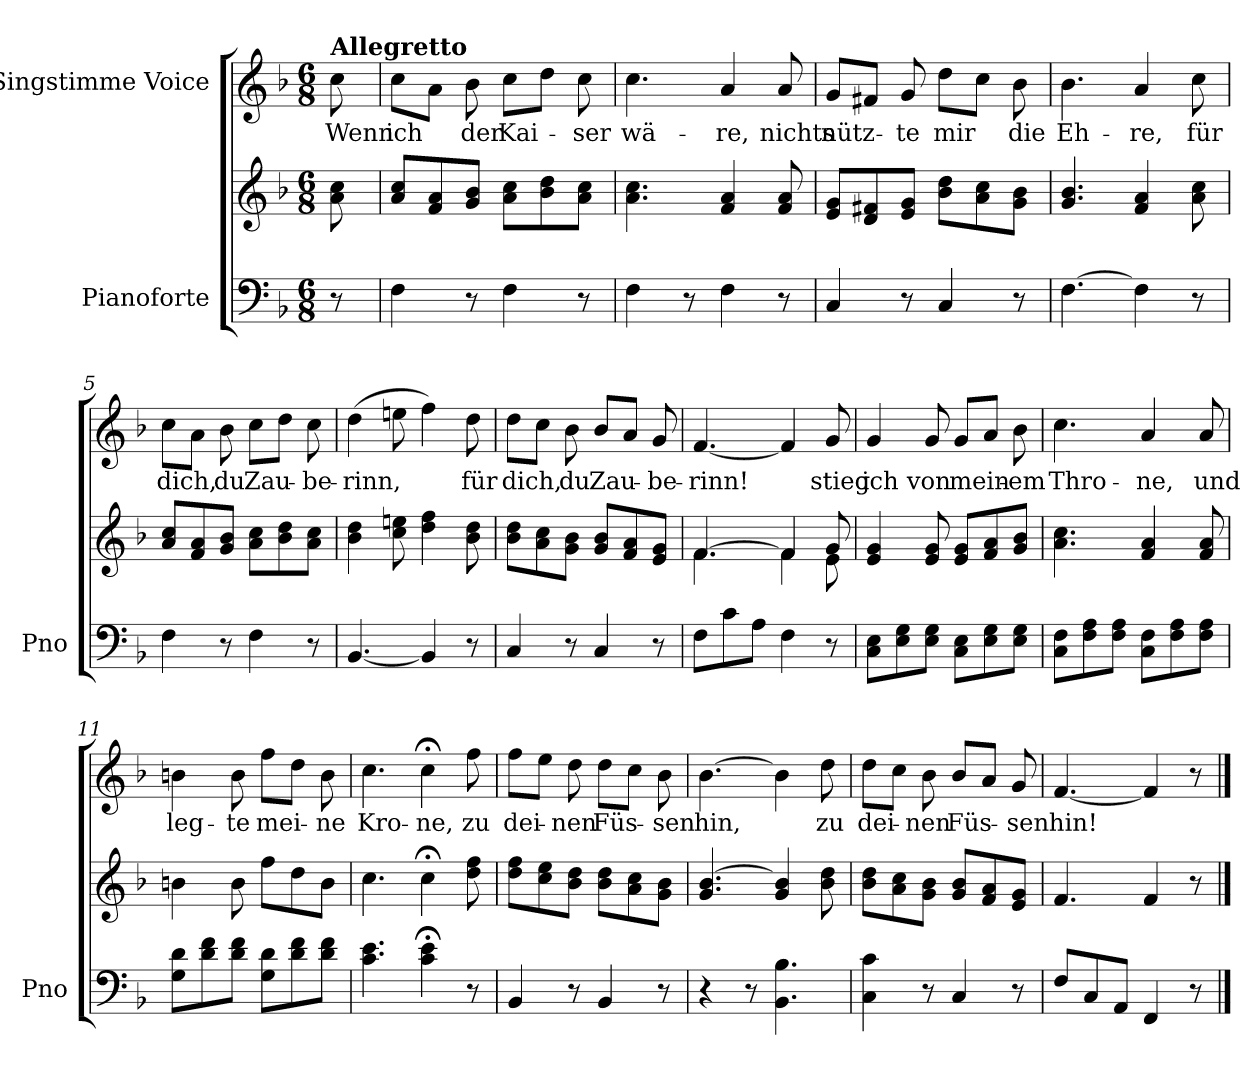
**kern	**kern	**kern	**text
*part2	*part2	*part1	*part1
*staff3	*staff2	*staff1	*staff1
*I"Pianoforte	*	*I"Singstimme Voice	*
*I'Pno	*	*	*
*clefF4	*clefG2	*clefG2	*
*k[b-]	*k[b-]	*k[b-]	*
*M6/8	*M6/8	*M6/8	*
=	=	=	=
!	!	!LO:TX:a:B:t=Allegretto	!
!	!	!	!LO:LY:b
8r	8a\ 8cc\	8cc\	Wenn
=1	=1	=1	=1
!	!	!	!LO:LY:b
4F\	8a/ 8cc/L	8cc\L	ich
.	8f/ 8a/	8a\J	.
!	!	!	!LO:LY:b
8r	8g/ 8b-/J	8b-\	der
!	!	!	!LO:LY:b
4F\	8a\ 8cc\L	8cc\L	Kai-
.	8b-\ 8dd\	8dd\J	.
!	!	!	!LO:LY:b
8r	8a\ 8cc\J	8cc\	-ser
=2	=2	=2	=2
!	!	!	!LO:LY:b
4F\	4.a\ 4.cc\	4.cc\	wä-
8r	.	.	.
!	!	!	!LO:LY:b
4F\	4f/ 4a/	4a/	-re,
!	!	!	!LO:LY:b
8r	8f/ 8a/	8a/	nichts
=3	=3	=3	=3
!	!	!	!LO:LY:b
4C/	8e/ 8g/L	8g/L	nütz-
.	8d/ 8f#X/	8f#X/J	.
!	!	!	!LO:LY:b
8r	8e/ 8g/J	8g/	-te
!	!	!	!LO:LY:b
4C/	8b-\ 8dd\L	8dd\L	mir
.	8a\ 8cc\	8cc\J	.
!	!	!	!LO:LY:b
8r	8g\ 8b-\J	8b-\	die
=4	=4	=4	=4
!	!	!	!LO:LY:b
[4.F\	4.g/ 4.b-/	4.b-\	Eh-
!	!	!	!LO:LY:b
4F\]	4f/ 4a/	4a/	-re,
!	!	!	!LO:LY:b
8r	8a\ 8cc\	8cc\	für
=5	=5	=5	=5
!	!	!	!LO:LY:b
4F\	8a/ 8cc/L	8cc\L	dich,
.	8f/ 8a/	8a\J	.
!	!	!	!LO:LY:b
8r	8g/ 8b-/J	8b-\	du
!	!	!	!LO:LY:b
4F\	8a\ 8cc\L	8cc\L	Zau-
.	8b-\ 8dd\	8dd\J	.
!	!	!	!LO:LY:b
8r	8a\ 8cc\J	8cc\	-be-
!!LO:LB:g=z
=6	=6	=6	=6
!	!	!	!LO:LY:b
[4.BB-/	4b-\ 4dd\	(4dd\	-rinn,
.	8cc\ 8een\	8een\	.
4BB-/]	4dd\ 4ff\	4ff\)	.
!	!	!	!LO:LY:b
8r	8b-\ 8dd\	8dd\	für
!!LO:LB:g=z
=7	=7	=7	=7
!	!	!	!LO:LY:b
4C/	8b-\ 8dd\L	8dd\L	dich,
.	8a\ 8cc\	8cc\J	.
!	!	!	!LO:LY:b
8r	8g\ 8b-\J	8b-\	du
!	!	!	!LO:LY:b
4C/	8g/ 8b-/L	8b-/L	Zau-
.	8f/ 8a/	8a/J	.
!	!	!	!LO:LY:b
8r	8e/ 8g/J	8g/	-be-
=8	=8	=8	=8
*	*^	*	*
!	!	!	!	!LO:LY:b
8F\L	[<4.f/	4.f\	[4.f/	-rinn!
8c\	.	.	.	.
8A\J	.	.	.	.
4F\	4f/]	4f\	4f/]	.
!	!	!	!	!LO:LY:b
8r	8g/	8e\	8g/	stieg
=9	=9	=9	=9	=9
!	!	!	!	!LO:LY:b
*	*v	*v	*	*
8C\ 8E\L	4e/ 4g/	4g/	ich
8E\ 8G\	.	.	.
!	!	!	!LO:LY:b
8E\ 8G\J	8e/ 8g/	8g/	von
!	!	!	!LO:LY:b
8C\ 8E\L	8e/ 8g/L	8g/L	mein-
8E\ 8G\	8f/ 8a/	8a/J	.
!	!	!	!LO:LY:b
8E\ 8G\J	8g/ 8b-/J	8b-\	-em
=10	=10	=10	=10
!	!	!	!LO:LY:b
8C\ 8F\L	4.a\ 4.cc\	4.cc\	Thro-
8F\ 8A\	.	.	.
8F\ 8A\J	.	.	.
!	!	!	!LO:LY:b
8C\ 8F\L	4f/ 4a/	4a/	-ne,
8F\ 8A\	.	.	.
!	!	!	!LO:LY:b
8F\ 8A\J	8f/ 8a/	8a/	und
=11	=11	=11	=11
!	!	!	!LO:LY:b
8G\ 8d\L	4bn\	4bn\	leg-
8d\ 8f\	.	.	.
!	!	!	!LO:LY:b
8d\ 8f\J	8b\	8b\	-te
!	!	!	!LO:LY:b
8G\ 8d\L	8ff\L	8ff\L	mei-
8d\ 8f\	8dd\	8dd\J	.
!	!	!	!LO:LY:b
8d\ 8f\J	8b\J	8b\	-ne
=12	=12	=12	=12
!	!	!	!LO:LY:b
4.c\ 4.e\	4.cc\	4.cc\	Kro-
!	!	!	!LO:LY:b
4c\;< 4e\;<	4cc;<\	4cc;<\	-ne,
!	!	!	!LO:LY:b
8r	8dd\ 8ff\	8ff\	zu
!!LO:LB:g=z
=13	=13	=13	=13
!	!	!	!LO:LY:b
4BB-/	8dd\ 8ff\L	8ff\L	dei-
.	8cc\ 8ee\	8ee\J	.
!	!	!	!LO:LY:b
8r	8b-\ 8dd\J	8dd\	-nen
!	!	!	!LO:LY:b
4BB-/	8b-\ 8dd\L	8dd\L	Füs-
.	8a\ 8cc\	8cc\J	.
!	!	!	!LO:LY:b
8r	8g\ 8b-\J	8b-\	-sen
=14	=14	=14	=14
!	!	!	!LO:LY:b
4r	4.g/ [4.b-/	[4.b-\	hin,
8r	.	.	.
4.BB-\ 4.B-\	4g/ 4b-/]	4b-\]	.
!	!	!	!LO:LY:b
.	8b-\ 8dd\	8dd\	zu
!!LO:PB:g=z
=15	=15	=15	=15
!	!	!	!LO:LY:b
4C\ 4c\	8b-\ 8dd\L	8dd\L	dei-
.	8a\ 8cc\	8cc\J	.
!	!	!	!LO:LY:b
8r	8g\ 8b-\J	8b-\	-nen
!	!	!	!LO:LY:b
4C/	8g/ 8b-/L	8b-/L	Füs-
.	8f/ 8a/	8a/J	.
!	!	!	!LO:LY:b
8r	8e/ 8g/J	8g/	-sen
=16	=16	=16	=16
!	!	!	!LO:LY:b
8F/L	4.f/	[4.f/	hin!
8C/	.	.	.
8AA/J	.	.	.
4FF/	4f/	4f/]	.
8r	8r	8r	.
==	==	==	==
*-	*-	*-	*-
